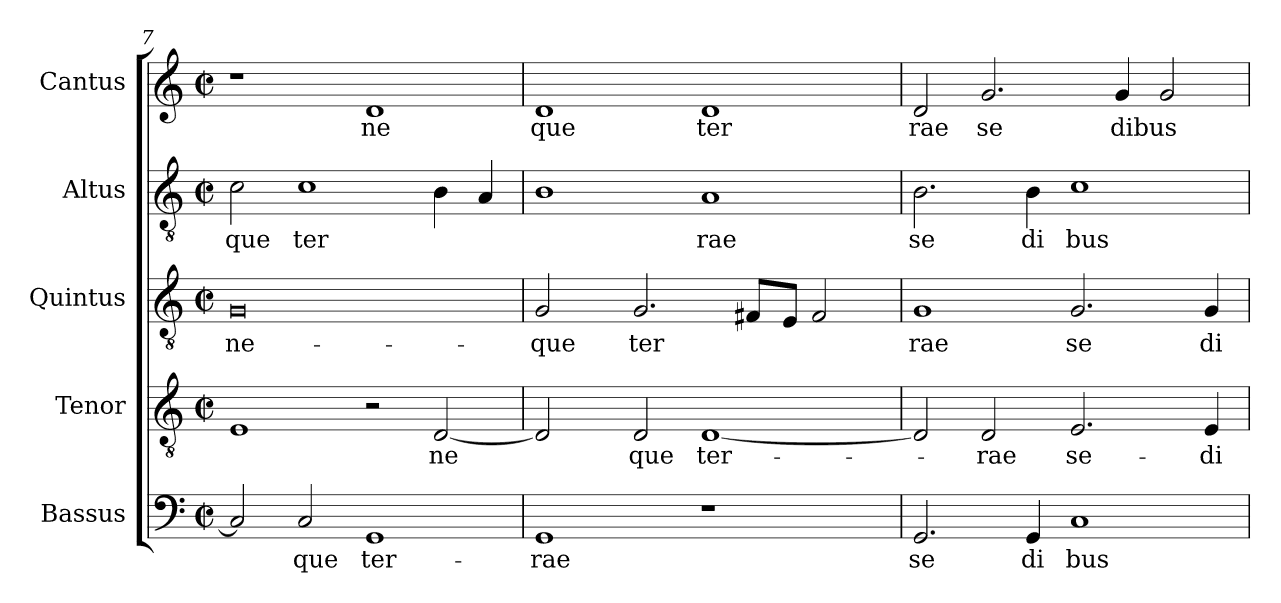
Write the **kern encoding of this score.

**kern	**text	**kern	**text	**kern	**text	**kern	**text	**kern	**text
*part5	*part5	*part4	*part4	*part3	*part3	*part2	*part2	*part1	*part1
*staff5	*staff5	*staff4	*staff4	*staff3	*staff3	*staff2	*staff2	*staff1	*staff1
*I"Bassus	*	*I"Tenor	*	*I"Quintus	*	*I"Altus	*	*I"Cantus	*
*clefF4	*	*clefGv2	*	*clefGv2	*	*clefGv2	*	*clefG2	*
*M2/2	*	*M2/2	*	*M2/2	*	*M2/2	*	*M2/2	*
*met(c|)	*	*met(c|)	*	*met(c|)	*	*met(c|)	*	*met(c|)	*
=7	=7	=7	=7	=7	=7	=7	=7	=7	=7
!	!	!	!	!	!LO:LY:b:cj	!	!LO:LY:b:cj	!	!
2C/]	.	1E	.	0G	ne-	2c\	que	1r	.
!	!LO:LY:b:cj	!	!	!	!	!	!LO:LY:b:cj	!	!
2C/	-que	.	.	.	.	1c	ter	.	.
!	!LO:LY:b:cj	!	!	!	!	!	!	!	!LO:LY:b:cj
1GG	ter-	2r	.	.	.	.	.	1d	ne
!	!	!	!LO:LY:b:cj	!	!	!	!	!	!
.	.	[>2D/	ne	.	.	4B\	.	.	.
.	.	.	.	.	.	4A/	.	.	.
!!LO:LB:g=z
=8	=8	=8	=8	=8	=8	=8	=8	=8	=8
!	!LO:LY:b:cj	!	!	!	!LO:LY:b:cj	!	!	!	!LO:LY:b:cj
*	*	*	*	*	*	*^	*	*	*
1GG	-rae	2D/]	.	2G/	-que	1B	4ryy	.	1d	que
.	.	.	.	.	.	.	32ryy	.	.	.
.	.	.	.	.	.	.	1ryy	.	.	.
!	!	!	!LO:LY:b:cj	!	!LO:LY:b	!	!	!	!	!
.	.	2D/	que	2.G/	ter	.	.	.	.	.
!	!	!	!LO:LY:b:cj	!	!	!	!	!LO:LY:b:cj	!	!LO:LY:b:cj
1r	.	[<1D	ter-	.	.	1A	.	rae	1d	ter
.	.	.	.	8F#/L	.	.	.	.	.	.
.	.	.	.	.	.	.	2ryy	.	.	.
.	.	.	.	8E/J	.	.	.	.	.	.
.	.	.	.	2F#/	.	.	.	.	.	.
.	.	.	.	.	.	.	8..ryy	.	.	.
=9	=9	=9	=9	=9	=9	=9	=9	=9	=9	=9
!	!LO:LY:b:cj	!	!	!	!LO:LY:b:cj	!	!	!LO:LY:b:cj	!	!LO:LY:b:cj
*	*	*	*	*	*	*v	*v	*	*	*
2.GG/	se	2D/]	.	1G	rae	2.B\	se	2d/	rae
!	!	!	!LO:LY:b:cj	!	!	!	!	!	!LO:LY:b:cj
.	.	2D/	-rae	.	.	.	.	2.g/	se
!	!LO:LY:b:cj	!	!	!	!	!	!LO:LY:b:cj	!	!
4GG/	di	.	.	.	.	4B\	di	.	.
!	!LO:LY:b:cj	!	!LO:LY:b:cj	!	!LO:LY:b:cj	!	!LO:LY:b:cj	!	!
1C	bus	2.E/	se-	2.G/	se	1c	bus	.	.
!	!	!	!	!	!	!	!	!	!LO:LY:b
.	.	.	.	.	.	.	.	4g/	dibus
.	.	.	.	.	.	.	.	2g/	.
!	!	!	!LO:LY:b:cj	!	!LO:LY:b:cj	!	!	!	!
.	.	4E/	-di-	4G/	di	.	.	.	.
=	=	=	=	=	=	=	=	=	=
*-	*-	*-	*-	*-	*-	*-	*-	*-	*-
